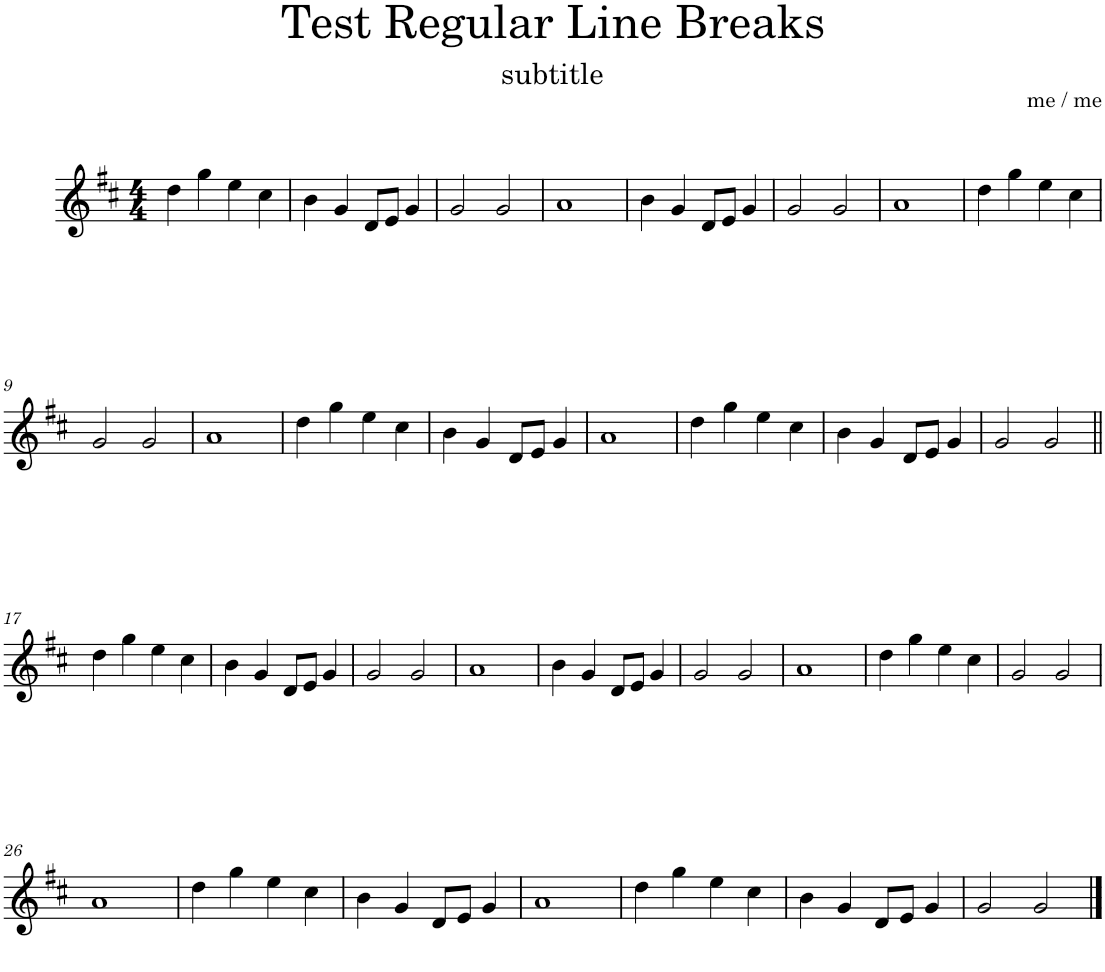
**kern
*part1
*staff1
*I"Piano
*I'Pno.
*clefG2
*k[f#c#]
*M4/4
=1
4dd\
4gg\
4ee\
4cc#\
=2
4b\
4g/
8d/L
8e/J
4g/
=3
2g/
2g/
=4
1a
=5
4b\
4g/
8d/L
8e/J
4g/
=6
2g/
2g/
=7
1a
=8
4dd\
4gg\
4ee\
4cc#\
!!LO:LB:g=z
=9
2g/
2g/
=10
1a
=11
4dd\
4gg\
4ee\
4cc#\
=12
4b\
4g/
8d/L
8e/J
4g/
=13
1a
=14
4dd\
4gg\
4ee\
4cc#\
=15
4b\
4g/
8d/L
8e/J
4g/
=16
2g/
2g/
!!LO:LB:g=z
=17||
4dd\
4gg\
4ee\
4cc#\
=18
4b\
4g/
8d/L
8e/J
4g/
=19
2g/
2g/
=20
1a
=21
4b\
4g/
8d/L
8e/J
4g/
=22
2g/
2g/
=23
1a
=24
4dd\
4gg\
4ee\
4cc#\
=25
2g/
2g/
!!LO:LB:g=z
=26
1a
=27
4dd\
4gg\
4ee\
4cc#\
=28
4b\
4g/
8d/L
8e/J
4g/
=29
1a
=30
4dd\
4gg\
4ee\
4cc#\
=31
4b\
4g/
8d/L
8e/J
4g/
=32
2g/
2g/
==
*-
